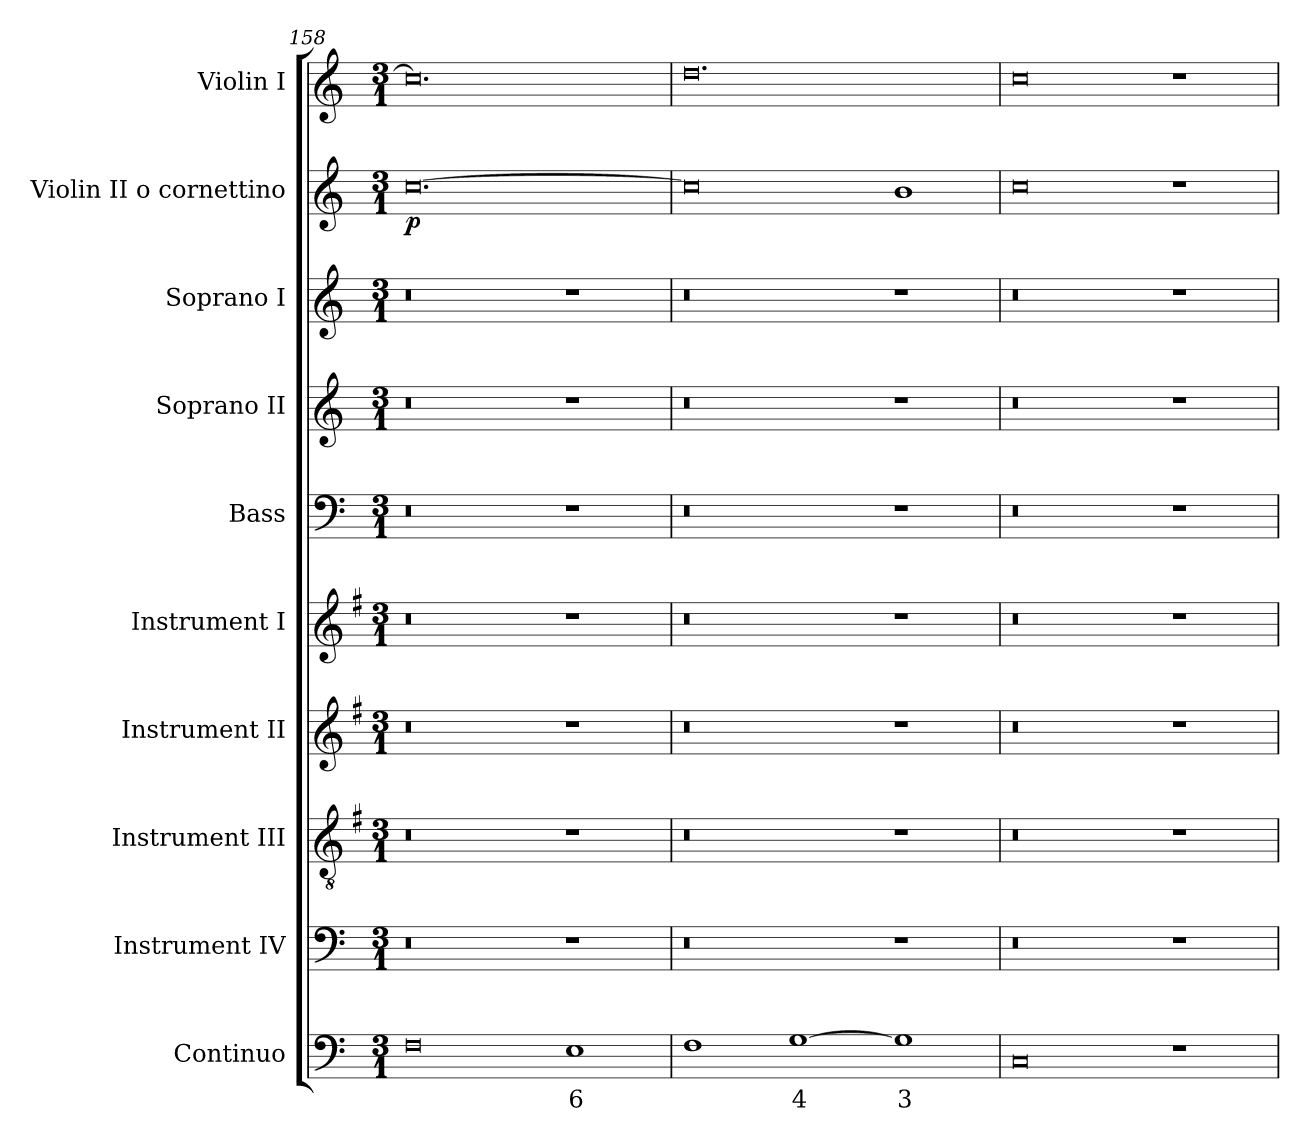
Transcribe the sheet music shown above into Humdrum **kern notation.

**kern	**text	**kern	**kern	**kern	**kern	**kern	**kern	**kern	**kern	**dynam	**kern
*part10	*part10	*part9	*part8	*part7	*part6	*part5	*part4	*part3	*part2	*part2	*part1
*staff10	*staff10	*staff9	*staff8	*staff7	*staff6	*staff5	*staff4	*staff3	*staff2	*staff2	*staff1
*I"Continuo	*	*I"Instrument IV	*I"Instrument III	*I"Instrument II	*I"Instrument I	*I"Bass	*I"Soprano II	*I"Soprano I	*I"Violin II o cornettino	*	*I"Violin I
*	*	*I'IV	*I'III	*I'II	*I'I	*I'B	*I'S II	*I'S I	*I'Vn II	*	*I'Vn I
*clefF4	*	*clefF4	*clefGv2	*clefG2	*clefG2	*clefF4	*clefG2	*clefG2	*clefG2	*	*clefG2
*	*	*	*ITrd4c7	*ITrd4c7	*ITrd4c7	*	*	*	*	*	*
*k[]	*	*k[]	*k[]	*k[]	*k[]	*k[]	*k[]	*k[]	*k[]	*	*k[]
*C:	*	*C:	*C:	*C:	*C:	*C:	*C:	*C:	*C:	*	*C:
*M3/1	*	*M3/1	*M3/1	*M3/1	*M3/1	*M3/1	*M3/1	*M3/1	*M3/1	*	*M3/1
=158	=158	=158	=158	=158	=158	=158	=158	=158	=158	=158	=158
!	!	!	!	!	!	!	!	!	!	!LO:DY:b	!
0F	.	0r	0r	0r	0r	0r	0r	0r	[0.cc	p	0.cc]
!	!LO:LY:b	!	!	!	!	!	!	!	!	!	!
1E	6	1r	1r	1r	1r	1r	1r	1r	.	.	.
=159	=159	=159	=159	=159	=159	=159	=159	=159	=159	=159	=159
1F	.	0r	0r	0r	0r	0r	0r	0r	0cc]	.	0.dd
!	!LO:LY:b	!	!	!	!	!	!	!	!	!	!
[1G	4	.	.	.	.	.	.	.	.	.	.
!	!LO:LY:b	!	!	!	!	!	!	!	!	!	!
1G]	3	1r	1r	1r	1r	1r	1r	1r	1b	.	.
=160	=160	=160	=160	=160	=160	=160	=160	=160	=160	=160	=160
0C	.	0r	0r	0r	0r	0r	0r	0r	0cc	.	0cc
1r	.	1r	1r	1r	1r	1r	1r	1r	1r	.	1r
=	=	=	=	=	=	=	=	=	=	=	=
*-	*-	*-	*-	*-	*-	*-	*-	*-	*-	*-	*-
